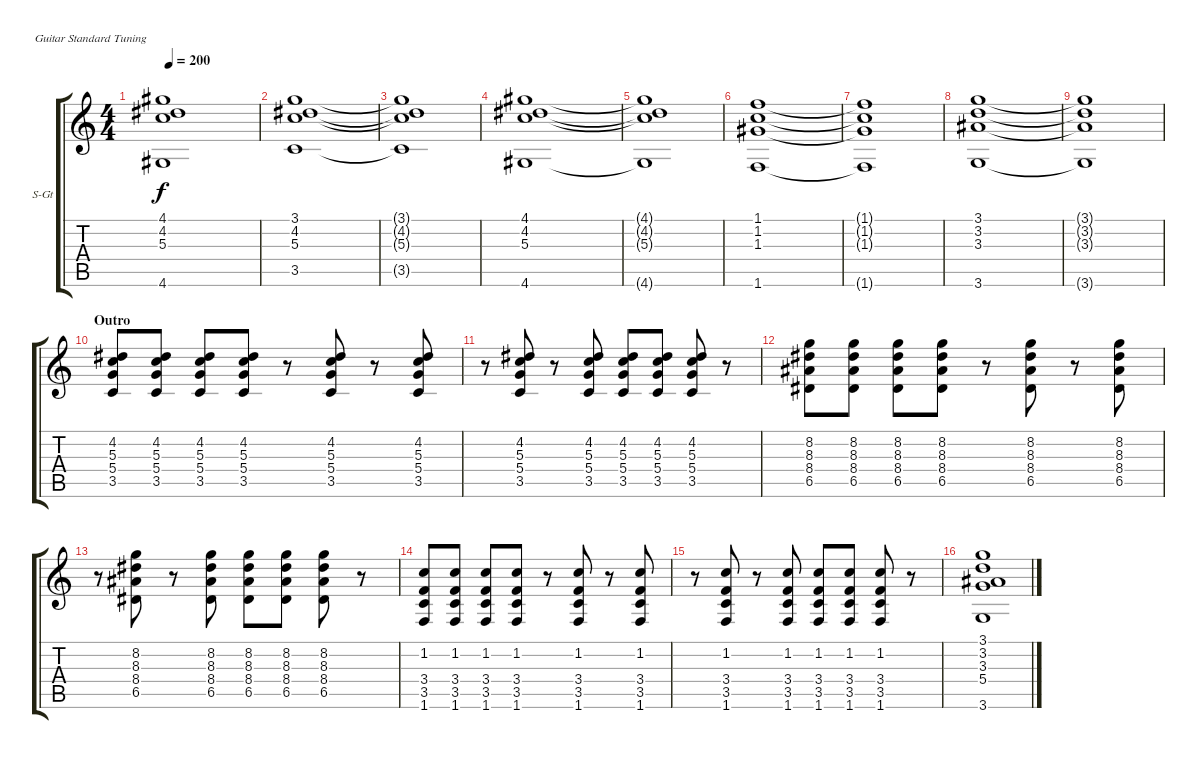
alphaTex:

\bracketExtendMode groupsimilarinstruments
\firstSystemTrackNameOrientation horizontal
\otherSystemsTrackNameOrientation horizontal
\track ("Ensemble" "S-Gt") {instrument stringensemble1}
\staff {score tabs}
\tuning (E4 B3 G3 D3 A2 E2)
\displaytranspose 12
\ts (4 4)
\tempo 200
\clef g2
\ks aminor
(4.1{t} 4.2{t} 5.3{t} 4.6{t}).1{dy f} |
\section ("" "")
(3.1 4.2 5.3 3.5).1 |
(3.1{t} 4.2{t} 5.3{t} 3.5{t}).1 |
(4.1 4.2 5.3 4.6).1 |
(4.1{t} 4.2{t} 5.3{t} 4.6{t}).1 |
(1.1 1.2 1.3 1.6).1 |
(1.1{t} 1.2{t} 1.3{t} 1.6{t}).1 |
(3.1 3.2 3.3 3.6).1 |
(3.1{t} 3.2{t} 3.3{t} 3.6{t}).1 |
\section ("" "Outro")
(4.2 5.3 5.4 3.5).8 (4.2 5.3 5.4 3.5).8 (4.2 5.3 5.4 3.5).8 (4.2 5.3 5.4 3.5).8 r.8 (4.2 5.3 5.4 3.5).8 r.8 (4.2 5.3 5.4 3.5).8 |
r.8 (4.2 5.3 5.4 3.5).8 r.8 (4.2 5.3 5.4 3.5).8 (4.2 5.3 5.4 3.5).8 (4.2 5.3 5.4 3.5).8 (4.2 5.3 5.4 3.5).8 r.8 |
(8.2 8.3 8.4 6.5).8 (8.2 8.3 8.4 6.5).8 (8.2 8.3 8.4 6.5).8 (8.2 8.3 8.4 6.5).8 r.8 (8.2 8.3 8.4 6.5).8 r.8 (8.2 8.3 8.4 6.5).8 |
r.8 (8.2 8.3 8.4 6.5).8 r.8 (8.2 8.3 8.4 6.5).8 (8.2 8.3 8.4 6.5).8 (8.2 8.3 8.4 6.5).8 (8.2 8.3 8.4 6.5).8 r.8 |
(1.2 3.4 3.5 1.6).8 (1.2 3.4 3.5 1.6).8 (1.2 3.4 3.5 1.6).8 (1.2 3.4 3.5 1.6).8 r.8 (1.2 3.4 3.5 1.6).8 r.8 (1.2 3.4 3.5 1.6).8 |
r.8 (1.2 3.4 3.5 1.6).8 r.8 (1.2 3.4 3.5 1.6).8 (1.2 3.4 3.5 1.6).8 (1.2 3.4 3.5 1.6).8 (1.2 3.4 3.5 1.6).8 r.8 |
(3.1 3.2 3.3 5.4 3.6).1
